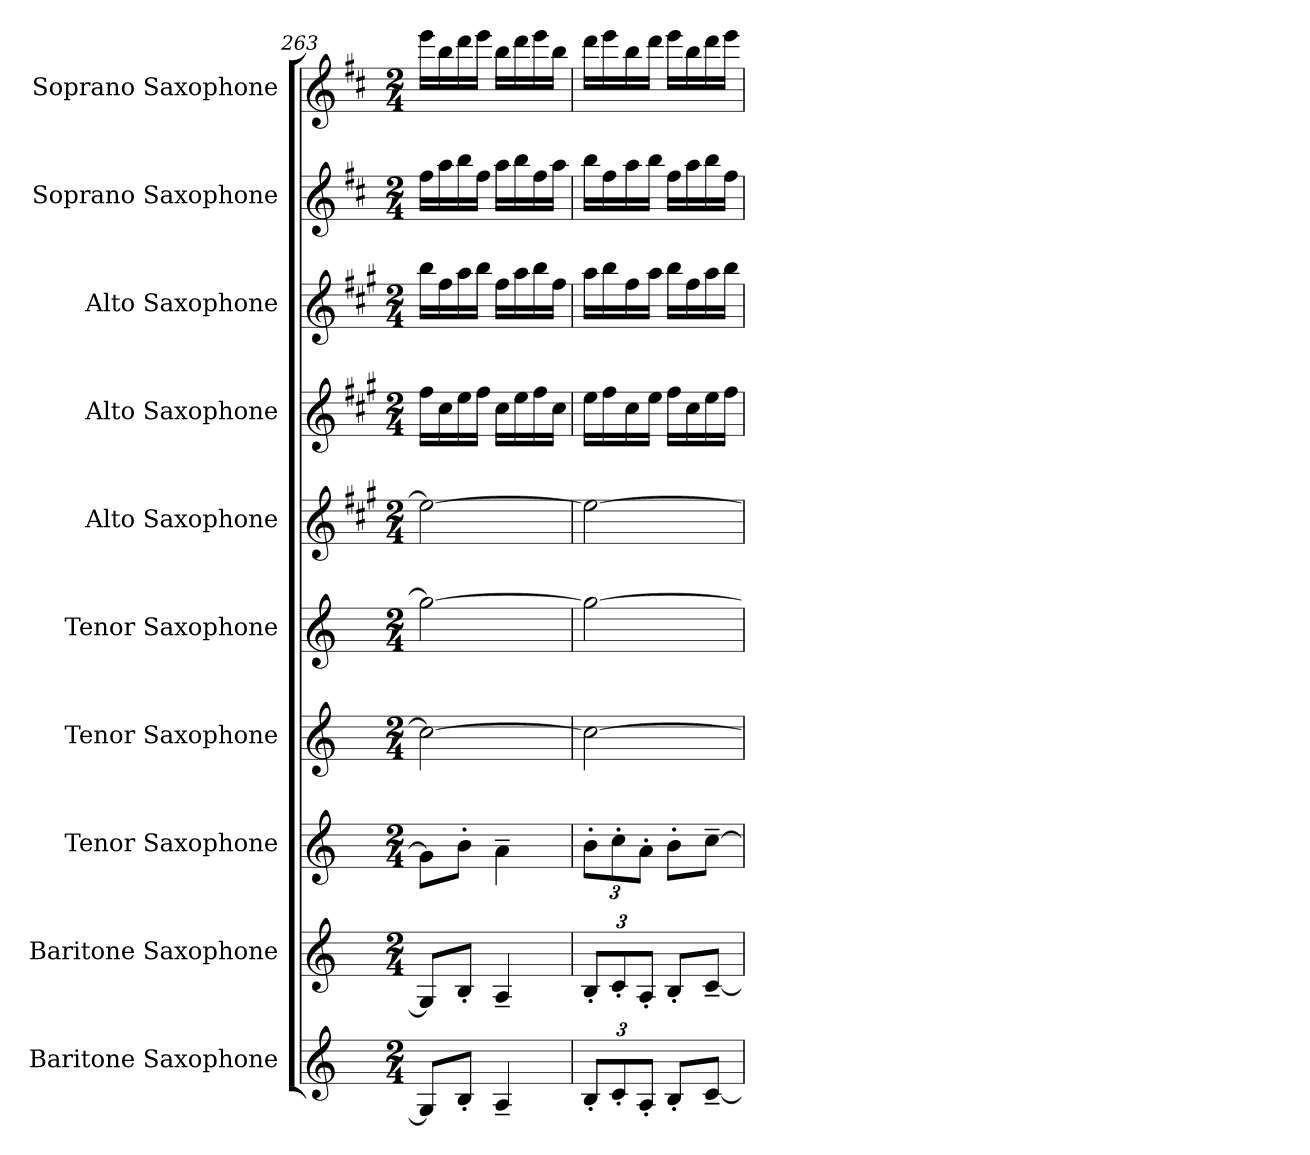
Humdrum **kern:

**kern	**kern	**kern	**kern	**kern	**kern	**kern	**kern	**kern	**kern
*part10	*part9	*part8	*part7	*part6	*part5	*part4	*part3	*part2	*part1
*staff10	*staff9	*staff8	*staff7	*staff6	*staff5	*staff4	*staff3	*staff2	*staff1
*I"Baritone Saxophone	*I"Baritone Saxophone	*I"Tenor Saxophone	*I"Tenor Saxophone	*I"Tenor Saxophone	*I"Alto Saxophone	*I"Alto Saxophone	*I"Alto Saxophone	*I"Soprano Saxophone	*I"Soprano Saxophone
*I'Bar. Sax.	*I'Bar. Sax.	*I'T. Sax.	*I'T. Sax.	*I'T. Sax.	*I'A. Sax.	*I'A. Sax.	*I'A. Sax.	*I'S. Sax.	*I'S. Sax.
*clefG2	*clefG2	*clefG2	*clefG2	*clefG2	*clefG2	*clefG2	*clefG2	*clefG2	*clefG2
*ITrd12c21	*ITrd12c21	*ITrd8c14	*ITrd8c14	*ITrd8c14	*ITrd5c9	*ITrd5c9	*ITrd5c9	*ITrd1c2	*ITrd1c2
*k[]	*k[]	*k[]	*k[]	*k[]	*k[]	*k[]	*k[]	*k[]	*k[]
*M2/4	*M2/4	*M2/4	*M2/4	*M2/4	*M2/4	*M2/4	*M2/4	*M2/4	*M2/4
=263	=263	=263	=263	=263	=263	=263	=263	=263	=263
8GG/L]	8GG/L]	8G\L]	2c\_	2g\_	2g\_	16a\LL	16dd\LL	16ee\LL	16ddd\LL
.	.	.	.	.	.	16e\	16a\	16gg\	16aa\
8BB'/J	8BB'/J	8B'\J	.	.	.	16g\	16cc\	16aa\	16ccc\
.	.	.	.	.	.	16a\JJ	16dd\JJ	16ee\JJ	16ddd\JJ
4AA~/	4AA~/	4A~\	.	.	.	16e\LL	16a\LL	16gg\LL	16aa\LL
.	.	.	.	.	.	16g\	16cc\	16aa\	16ccc\
.	.	.	.	.	.	16a\	16dd\	16ee\	16ddd\
.	.	.	.	.	.	16e\JJ	16a\JJ	16gg\JJ	16aa\JJ
=264	=264	=264	=264	=264	=264	=264	=264	=264	=264
*Xbrackettup	*Xbrackettup	*Xbrackettup	*	*	*	*	*	*	*
12BB'/L	12BB'/L	12B'\L	2c\_	2g\_	2g\_	16g\LL	16cc\LL	16aa\LL	16ccc\LL
.	.	.	.	.	.	16a\	16dd\	16ee\	16ddd\
12C'/	12C'/	12c'\	.	.	.	.	.	.	.
.	.	.	.	.	.	16e\	16a\	16gg\	16aa\
12AA'/J	12AA'/J	12A'\J	.	.	.	.	.	.	.
.	.	.	.	.	.	16g\JJ	16cc\JJ	16aa\JJ	16ccc\JJ
8BB'/L	8BB'/L	8B'\L	.	.	.	16a\LL	16dd\LL	16ee\LL	16ddd\LL
.	.	.	.	.	.	16e\	16a\	16gg\	16aa\
[8C~/J	[8C~/J	[8c~\J	.	.	.	16g\	16cc\	16aa\	16ccc\
.	.	.	.	.	.	16a\JJ	16dd\JJ	16ee\JJ	16ddd\JJ
=	=	=	=	=	=	=	=	=	=
*-	*-	*-	*-	*-	*-	*-	*-	*-	*-
